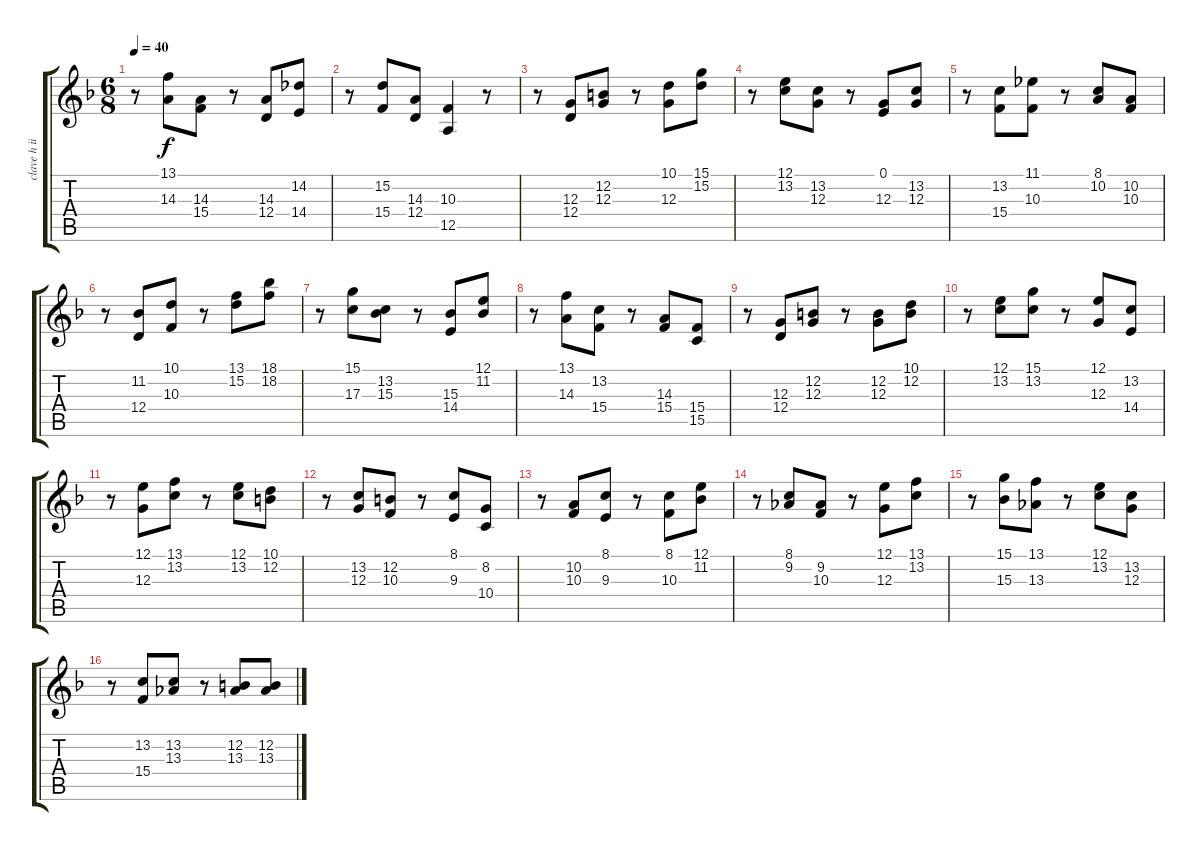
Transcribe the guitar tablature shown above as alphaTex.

\track ("clave h ii" "clave h ii") {instrument harpsichord}
\staff {score tabs}
\tuning (E4 B3 G3 D3 A2 E2) {hide}
\ts (6 8)
\tempo 40
\clef g2
\ks dminor
r.8{dy f} (13.1 14.3).8 (14.3 15.4).8 r.8 (14.3 12.4).8 (14.2 14.4).8 |
r.8 (15.2 15.4).8 (14.3 12.4).8 (10.3 12.5).4 r.8 |
r.8 (12.3 12.4).8 (12.2 12.3).8 r.8 (10.1 12.3).8 (15.1 15.2).8 |
r.8 (12.1 13.2).8 (13.2 12.3).8 r.8 (0.1 12.3).8 (13.2 12.3).8 |
r.8 (13.2 15.4).8 (11.1 10.3).8 r.8 (8.1 10.2).8 (10.2 10.3).8 |
r.8 (11.2 12.4).8 (10.1 10.3).8 r.8 (13.1 15.2).8 (18.1 18.2).8 |
r.8 (15.1 17.3).8 (13.2 15.3).8 r.8 (15.3 14.4).8 (12.1 11.2).8 |
r.8 (13.1 14.3).8 (13.2 15.4).8 r.8 (14.3 15.4).8 (15.4 15.5).8 |
r.8 (12.3 12.4).8 (12.2 12.3).8 r.8 (12.2 12.3).8 (10.1 12.2).8 |
r.8 (12.1 13.2).8 (15.1 13.2).8 r.8 (12.1 12.3).8 (13.2 14.4).8 |
r.8 (12.1 12.3).8 (13.1 13.2).8 r.8 (12.1 13.2).8 (10.1 12.2).8 |
r.8 (13.2 12.3).8 (12.2 10.3).8 r.8 (8.1 9.3).8 (8.2 10.4).8 |
r.8 (10.2 10.3).8 (8.1 9.3).8 r.8 (8.1 10.3).8 (12.1 11.2).8 |
r.8 (8.1 9.2).8 (9.2 10.3).8 r.8 (12.1 12.3).8 (13.1 13.2).8 |
r.8 (15.1 15.3).8 (13.1 13.3).8 r.8 (12.1 13.2).8 (13.2 12.3).8 |
r.8 (13.2 15.4).8 (13.2 13.3).8 r.8 (12.2 13.3).8 (12.2 13.3).8
